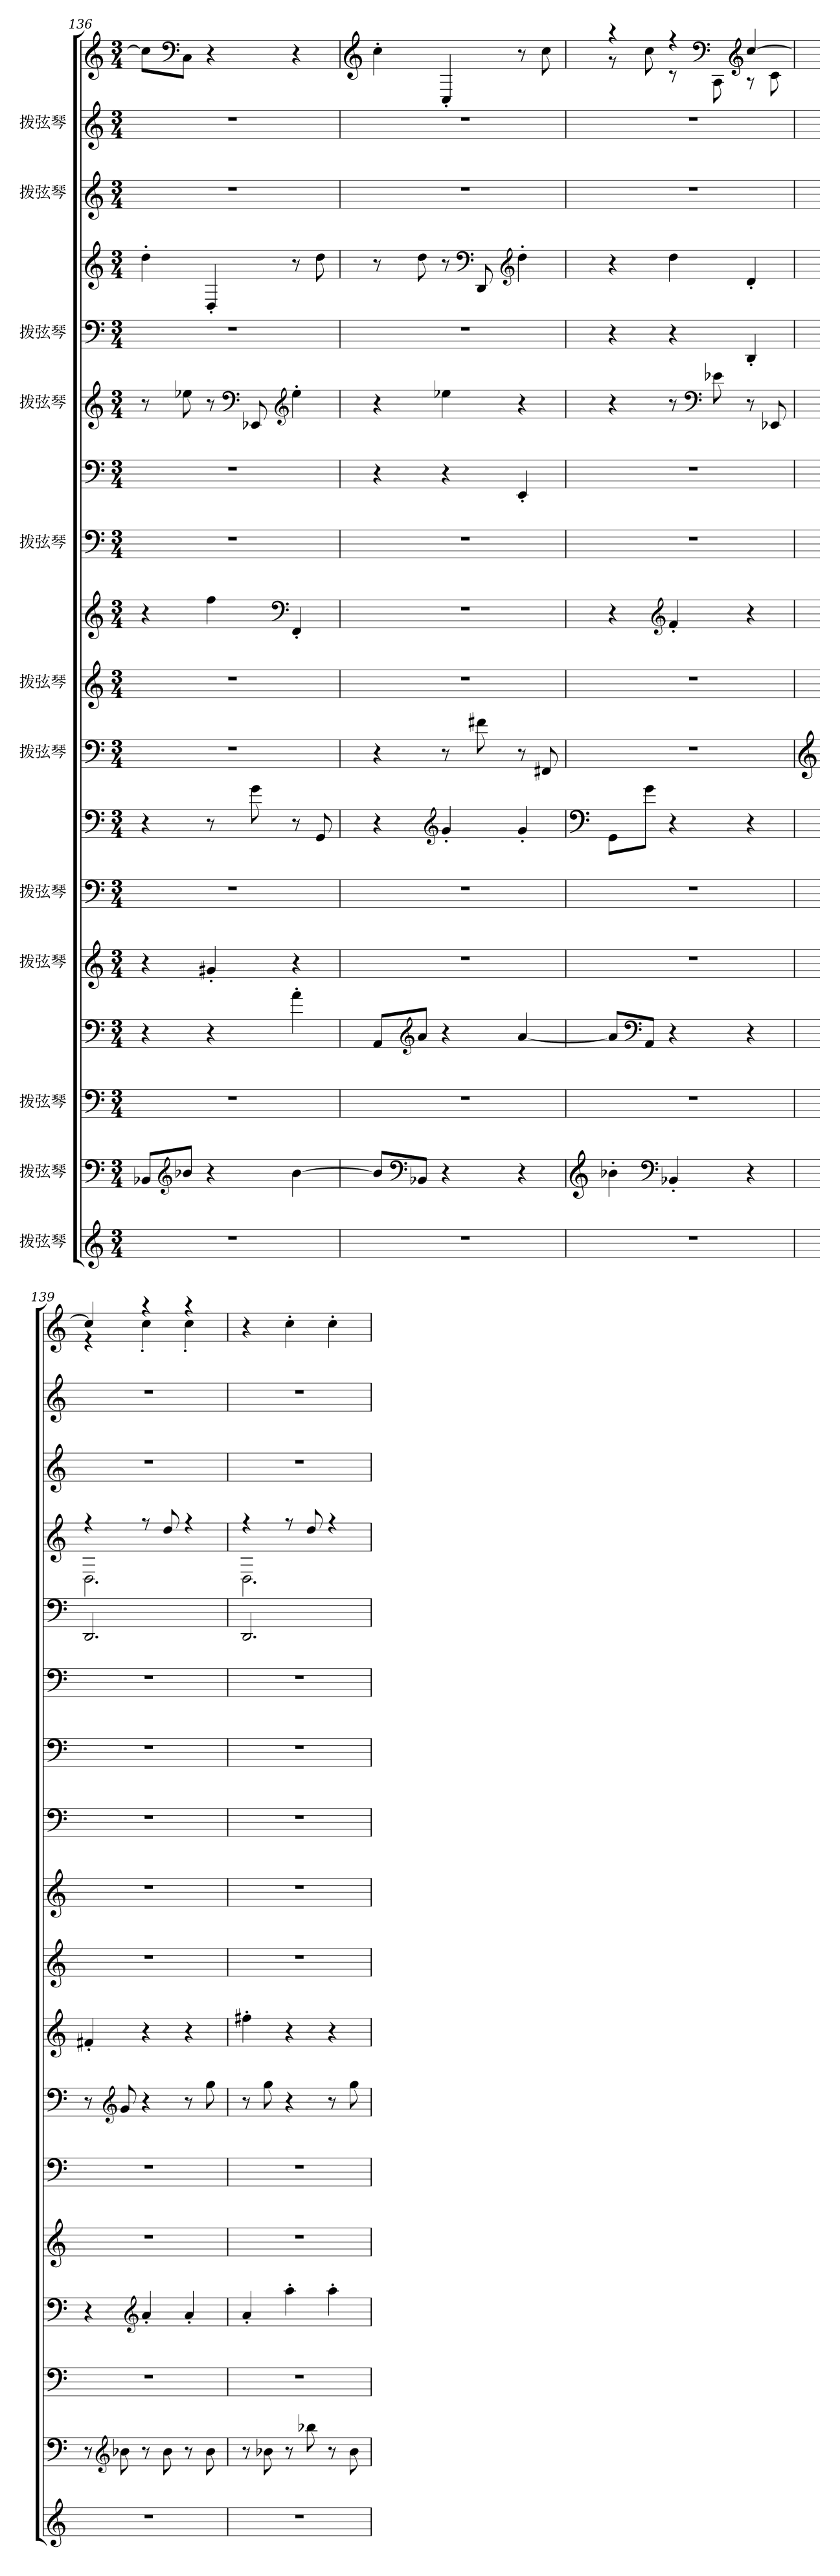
**kern	**kern	**kern	**kern	**kern	**kern	**kern	**kern	**kern	**kern	**kern	**kern	**kern	**kern	**kern	**kern	**kern	**kern
*part12	*part11	*part10	*part10	*part9	*part8	*part8	*part7	*part6	*part6	*part5	*part5	*part4	*part3	*part3	*part2	*part1	*part1
*staff18	*staff17	*staff16	*staff15	*staff14	*staff13	*staff12	*staff11	*staff10	*staff9	*staff8	*staff7	*staff6	*staff5	*staff4	*staff3	*staff2	*staff1
*I"拨弦琴	*I"拨弦琴	*I"拨弦琴	*	*I"拨弦琴	*I"拨弦琴	*	*I"拨弦琴	*I"拨弦琴	*	*I"拨弦琴	*	*I"拨弦琴	*I"拨弦琴	*	*I"拨弦琴	*I"拨弦琴	*
!!LO:PB:g=z
*clefG2	*clefF4	*clefF4	*clefF4	*clefG2	*clefF4	*clefF4	*clefF4	*clefG2	*clefG2	*clefF4	*clefF4	*clefG2	*clefF4	*clefG2	*clefG2	*clefG2	*clefG2
*k[]	*k[]	*k[]	*k[]	*k[]	*k[]	*k[]	*k[]	*k[]	*k[]	*k[]	*k[]	*k[]	*k[]	*k[]	*k[]	*k[]	*k[]
*M3/4	*M3/4	*M3/4	*M3/4	*M3/4	*M3/4	*M3/4	*M3/4	*M3/4	*M3/4	*M3/4	*M3/4	*M3/4	*M3/4	*M3/4	*M3/4	*M3/4	*M3/4
=136	=136	=136	=136	=136	=136	=136	=136	=136	=136	=136	=136	=136	=136	=136	=136	=136	=136
2.r	8BB-X/L	2.r	4r	4r	2.r	4r	2.r	2.r	4r	2.r	2.r	8r	2.r	4dd'\	2.r	2.r	8cc\L]
*	*clefG2	*	*	*	*	*	*	*	*	*	*	*	*	*	*	*	*clefF4
.	8b-X/J	.	.	.	.	.	.	.	.	.	.	8ee-X\	.	.	.	.	8C\J
.	4r	.	4r	4g#X'/	.	8r	.	.	4ff\	.	.	8r	.	4D'/	.	.	4r
*	*	*	*	*	*	*	*	*	*	*	*	*clefF4	*	*	*	*	*
.	.	.	.	.	.	8g\	.	.	.	.	.	8EE-X/	.	.	.	.	.
*	*	*	*	*	*	*	*	*	*clefF4	*	*	*clefG2	*	*	*	*	*
.	[4b-\	.	4a'\	4r	.	8r	.	.	4FF'/	.	.	4ee-'\	.	8r	.	.	4r
.	.	.	.	.	.	8GG/	.	.	.	.	.	.	.	8dd\	.	.	.
=137	=137	=137	=137	=137	=137	=137	=137	=137	=137	=137	=137	=137	=137	=137	=137	=137	=137
*	*	*	*	*	*	*	*	*	*	*	*	*	*	*	*	*	*clefG2
2.r	8b-/L]	2.r	8AA/L	2.r	2.r	4r	4r	2.r	2.r	2.r	4r	4r	2.r	8r	2.r	2.r	4cc'\
*	*clefF4	*	*clefG2	*	*	*	*	*	*	*	*	*	*	*	*	*	*
.	8BB-X/J	.	8a/J	.	.	.	.	.	.	.	.	.	.	8dd\	.	.	.
*	*	*	*	*	*	*clefG2	*	*	*	*	*	*	*	*	*	*	*
.	4r	.	4r	.	.	4g'/	8r	.	.	.	4r	4ee-X\	.	8r	.	.	4C'/
*	*	*	*	*	*	*	*	*	*	*	*	*	*	*clefF4	*	*	*
.	.	.	.	.	.	.	8f#X\	.	.	.	.	.	.	8DD/	.	.	.
*	*	*	*	*	*	*	*	*	*	*	*	*	*	*clefG2	*	*	*
.	4r	.	[4a/	.	.	4g'/	8r	.	.	.	4EE'/	4r	.	4dd'\	.	.	8r
.	.	.	.	.	.	.	8FF#X/	.	.	.	.	.	.	.	.	.	8cc\
!!LO:PB:g=z
=138	=138	=138	=138	=138	=138	=138	=138	=138	=138	=138	=138	=138	=138	=138	=138	=138	=138
*	*clefG2	*	*	*	*	*clefF4	*	*	*	*	*	*	*	*	*	*	*
*	*	*	*	*	*	*	*	*	*	*	*	*	*	*	*	*	*^
2.r	4b-X'\	2.r	8a/L]	2.r	2.r	8GG\L	2.r	2.r	4r	2.r	2.r	4r	4r	4r	2.r	2.r	4r	8r
*	*	*	*clefF4	*	*	*	*	*	*	*	*	*	*	*	*	*	*	*
.	.	.	8AA/J	.	.	8g\J	.	.	.	.	.	.	.	.	.	.	.	8cc\
*	*clefF4	*	*	*	*	*	*	*	*clefG2	*	*	*	*	*	*	*	*	*
.	4BB-X'/	.	4r	.	.	4r	.	.	4f'/	.	.	8r	4r	4dd\	.	.	4r	8r
*	*	*	*	*	*	*	*	*	*	*	*	*clefF4	*	*	*	*	*clefF4	*
.	.	.	.	.	.	.	.	.	.	.	.	8e-X\	.	.	.	.	.	8CC\
*	*	*	*	*	*	*	*	*	*	*	*	*	*	*	*	*	*clefG2	*
.	4r	.	4r	.	.	4r	.	.	4r	.	.	8r	4DD'/	4d'/	.	.	[4cc/	8r
.	.	.	.	.	.	.	.	.	.	.	.	8EE-X/	.	.	.	.	.	8c\
=139	=139	=139	=139	=139	=139	=139	=139	=139	=139	=139	=139	=139	=139	=139	=139	=139	=139	=139
*	*	*	*	*	*	*	*clefG2	*	*	*	*	*	*	*	*	*	*	*
*	*	*	*	*	*	*	*	*	*	*	*	*	*	*^	*	*	*	*
2.r	8r	2.r	4r	2.r	2.r	8r	4f#X'/	2.r	2.r	2.r	2.r	2.r	2.DD/	4r	2.D\	2.r	2.r	4cc/]	4r
*	*clefG2	*	*	*	*	*clefG2	*	*	*	*	*	*	*	*	*	*	*	*	*
.	8b-X\	.	.	.	.	8g/	.	.	.	.	.	.	.	.	.	.	.	.	.
*	*	*	*clefG2	*	*	*	*	*	*	*	*	*	*	*	*	*	*	*	*
.	8r	.	4a'/	.	.	4r	4r	.	.	.	.	.	.	8r	.	.	.	4r	4cc'\
.	8b-\	.	.	.	.	.	.	.	.	.	.	.	.	8dd/	.	.	.	.	.
.	8r	.	4a'/	.	.	8r	4r	.	.	.	.	.	.	4r	.	.	.	4r	4cc'\
.	8b-\	.	.	.	.	8gg\	.	.	.	.	.	.	.	.	.	.	.	.	.
*	*	*	*	*	*	*	*	*	*	*	*	*	*	*	*	*	*	*v	*v
=140	=140	=140	=140	=140	=140	=140	=140	=140	=140	=140	=140	=140	=140	=140	=140	=140	=140	=140
2.r	8r	2.r	4a'/	2.r	2.r	8r	4ff#X'\	2.r	2.r	2.r	2.r	2.r	2.DD/	4r	2.D\	2.r	2.r	4r
.	8b-X\	.	.	.	.	8gg\	.	.	.	.	.	.	.	.	.	.	.	.
.	8r	.	4aa'\	.	.	4r	4r	.	.	.	.	.	.	8r	.	.	.	4cc'\
.	8bb-X\	.	.	.	.	.	.	.	.	.	.	.	.	8dd/	.	.	.	.
.	8r	.	4aa'\	.	.	8r	4r	.	.	.	.	.	.	4r	.	.	.	4cc'\
.	8b-\	.	.	.	.	8gg\	.	.	.	.	.	.	.	.	.	.	.	.
*	*	*	*	*	*	*	*	*	*	*	*	*	*	*v	*v	*	*	*
=	=	=	=	=	=	=	=	=	=	=	=	=	=	=	=	=	=
*-	*-	*-	*-	*-	*-	*-	*-	*-	*-	*-	*-	*-	*-	*-	*-	*-	*-
